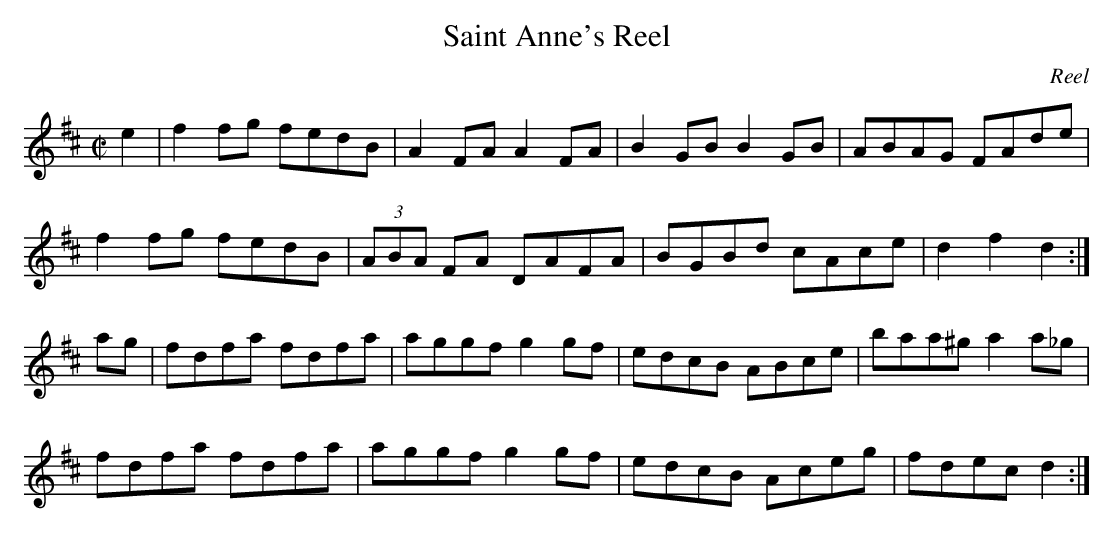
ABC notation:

X:1
T: Saint Anne's Reel
C: Reel
M: C|
L: 1/8
K: D
e2 | f2 fg fedB | A2 FA A2 FA | B2 GB B2 GB | ABAG FAde |
     f2 fg fedB | (3ABA FA DAFA | BGBd cAce | d2 f2 d2 :|
ag | fdfa fdfa | aggf g2 gf | edcB ABce | baa^g a2 a_g |
     fdfa fdfa | aggf g2 gf | edcB Aceg | fdec d2 :|
